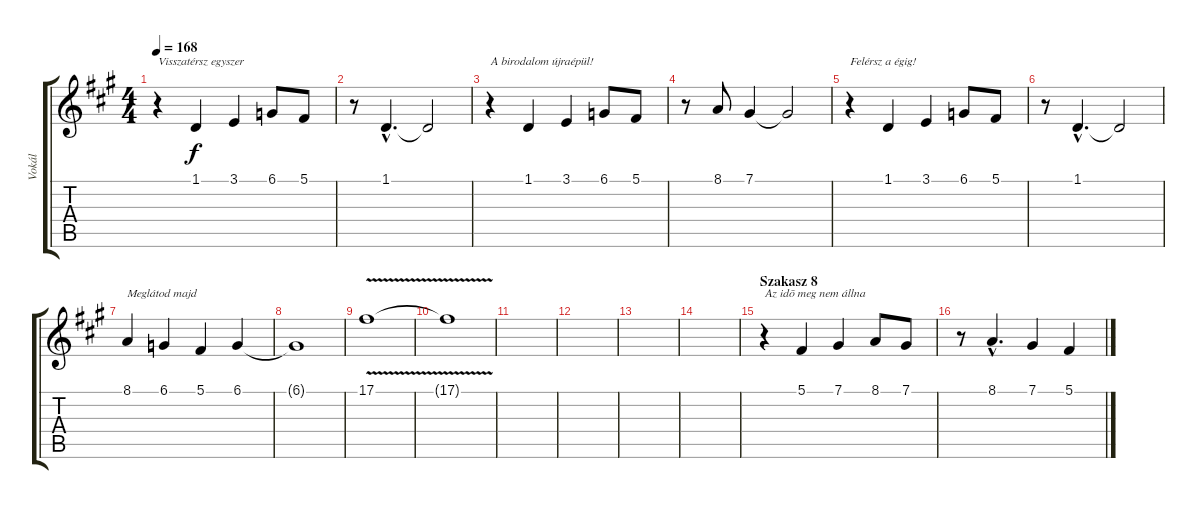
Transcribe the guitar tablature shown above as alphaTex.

\track ("Vokál" "Vokál") {instrument violin}
\staff {score tabs}
\tuning (Db4 Ab3 E3 B2 Gb2 Db2) {hide}
\ts (4 4)
\tempo 168
\clef g2
\ks f#minor
r.4{txt "Visszatérsz egyszer" dy f} 1.1.4 3.1.4 6.1.8 5.1.8 |
r.8 1.1{hac}.4{d} 1.1{t}.2 |
r.4{txt "A birodalom újraépül!"} 1.1.4 3.1.4 6.1.8 5.1.8 |
r.8 8.1.8 7.1.4 7.1{t}.2 |
r.4{txt "Felérsz a égig!"} 1.1.4 3.1.4 6.1.8 5.1.8 |
r.8 1.1{hac}.4{d} 1.1{t}.2 |
8.1.4{txt "Meglátod majd"} 6.1.4 5.1.4 6.1.4 |
6.1{t}.1 |
17.1{v}.1 |
17.1{t}.1 |
|
|
|
|
\section ("" "Szakasz 8")
r.4{txt "Az idõ meg nem állna"} 5.1.4 7.1.4 8.1.8 7.1.8 |
r.8 8.1{hac}.4{d} 7.1.4 5.1.4
